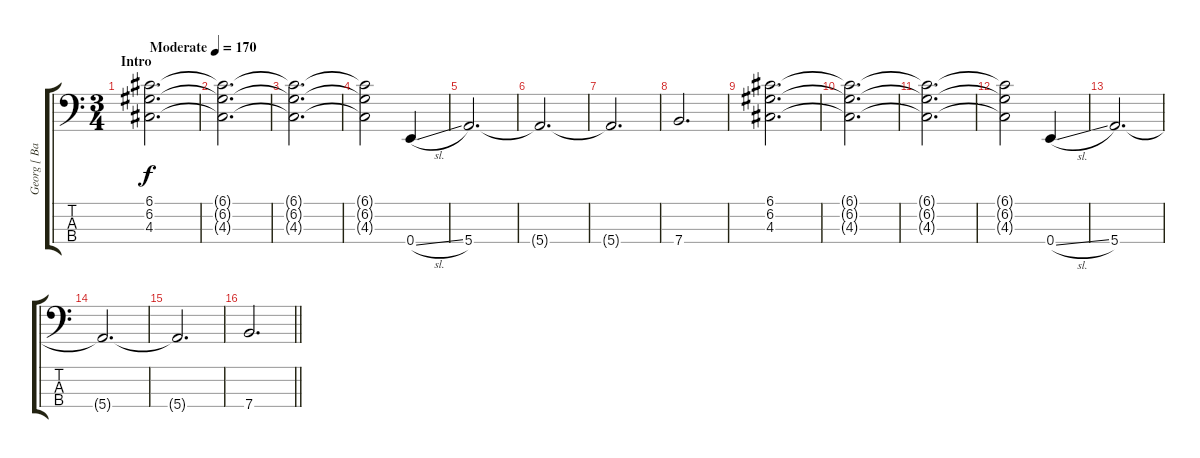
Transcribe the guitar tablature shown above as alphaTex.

\track ("Georg [ Bass ]" "Georg [ Ba") {instrument electricbassfinger}
\staff {score tabs}
\tuning (G2 D2 A1 E1) {hide}
\ts (3 4)
\section ("" "Intro")
\tempo (170 "Moderate")
\clef f4
\ks c
(6.1 6.2 4.3).2{d dy f instrument electricbassfinger} |
(6.1{t} 6.2{t} 4.3{t}).2{d} |
(6.1{t} 6.2{t} 4.3{t}).2{d} |
(6.1{t} 6.2{t} 4.3{t}).2 0.4{sl}.4 |
5.4.2{d} |
5.4{t}.2{d} |
5.4{t}.2{d} |
7.4.2{d} |
(6.1 6.2 4.3).2{d} |
(6.1{t} 6.2{t} 4.3{t}).2{d} |
(6.1{t} 6.2{t} 4.3{t}).2{d} |
(6.1{t} 6.2{t} 4.3{t}).2 0.4{sl}.4 |
5.4.2{d} |
5.4{t}.2{d} |
5.4{t}.2{d} |
\barLineRight lightlight
7.4.2{d}
